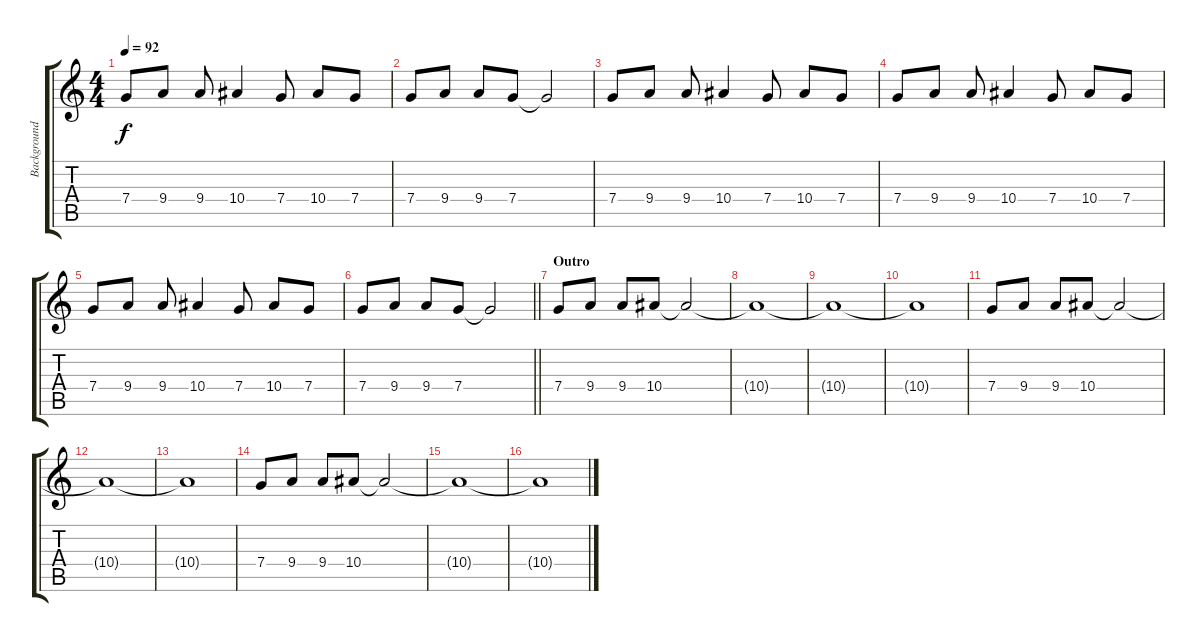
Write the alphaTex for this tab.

\track ("Background Guitar (Dan Jacobs)" "Background") {instrument distortionguitar}
\staff {score tabs}
\tuning (D4 A3 F3 C3 G2 C2) {hide}
\ts (4 4)
\tempo 92
\clef g2
\ks c
7.4.8{dy f} 9.4.8 9.4.8 10.4.4 7.4.8 10.4.8 7.4.8 |
7.4.8 9.4.8 9.4.8 7.4.8 7.4{t}.2 |
7.4.8 9.4.8 9.4.8 10.4.4 7.4.8 10.4.8 7.4.8 |
7.4.8 9.4.8 9.4.8 10.4.4 7.4.8 10.4.8 7.4.8 |
7.4.8 9.4.8 9.4.8 10.4.4 7.4.8 10.4.8 7.4.8 |
\barLineRight lightlight
7.4.8 9.4.8 9.4.8 7.4.8 7.4{t}.2 |
\section ("" "Outro")
7.4.8 9.4.8 9.4.8 10.4.8 10.4{t}.2 |
10.4{t}.1 |
10.4{t}.1 |
10.4{t}.1 |
7.4.8 9.4.8 9.4.8 10.4.8 10.4{t}.2 |
10.4{t}.1 |
10.4{t}.1 |
7.4.8 9.4.8 9.4.8 10.4.8 10.4{t}.2 |
10.4{t}.1 |
10.4{t}.1
